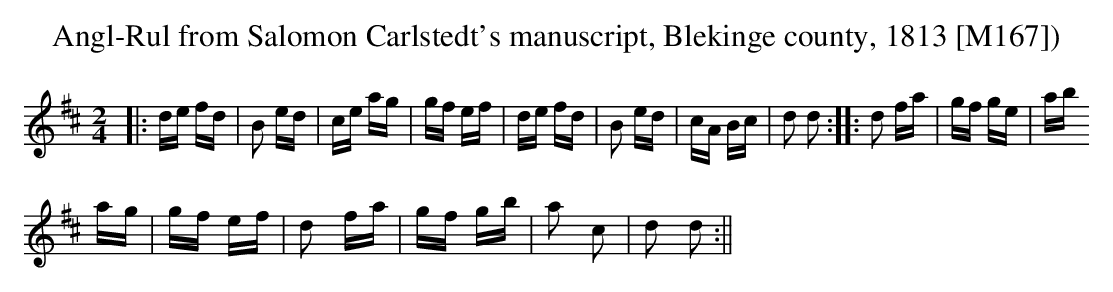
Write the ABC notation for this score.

X:1
T:Angl-Rul from Salomon Carlstedt's manuscript, Blekinge county, 1813 [M167])
M:2/4
K:D
|:de fd|B2 ed|ce ag|gf ef|de fd|B2 ed|cA Bc|d2 d2:||:d2 fa|gf ge|ab
ag|gf ef|d2 fa|gf gb|a2 c2|d2 d2:||
